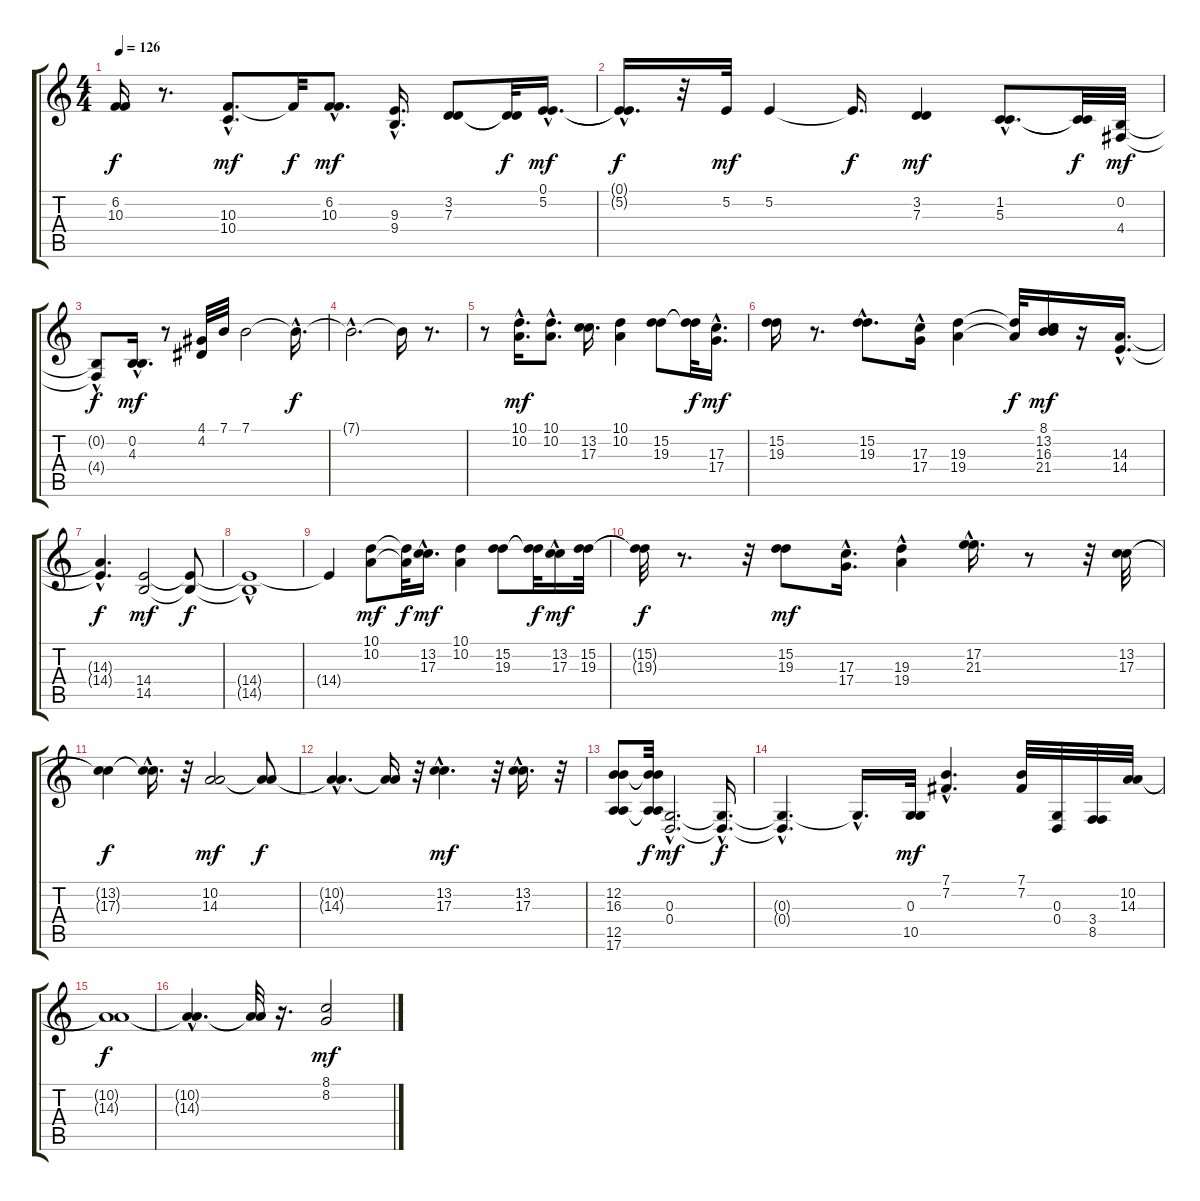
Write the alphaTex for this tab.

\track "" {instrument tenorsax}
\staff {score tabs}
\tuning (E4 B3 G3 D3 A2 E2) {hide}
\ts (4 4)
\tempo 126
\clef g2
\ks c
(6.2{t} 10.3{t}).16{dy f} r.8{d} (10.3{hac} 10.4{hac}).8{d dy mf} 10.3{t}.32{dy f} (6.2{hac} 10.3{hac}).8{d dy mf} (9.3{hac} 9.4{hac}).16{d} (3.2 7.3).8 (3.2{t} 7.3{t}).32{dy f} (0.1{hac} 5.2{hac}).16{d dy mf} |
(0.1{hac t} 5.2{hac t}).16{d dy f} r.32 5.2.32{dy mf} 5.2.4 5.2{t}.16{d dy f} (3.2 7.3).4{dy mf} (1.2{hac} 5.3{hac}).8{d} (1.2{t} 5.3{t}).32{dy f} (0.2 4.4).32{dy mf} |
(0.2{t} 4.4{hac t}).8{dy f} (0.2{hac} 4.3{hac}).16{d dy mf} r.8 (4.1 4.2).32 7.1.32 7.1.2 7.1{hac t}.16{d dy f} |
7.1{hac t}.2{d} 7.1{t}.16 r.8{d} |
r.8 (10.1{hac} 10.2).16{d dy mf} (10.1{hac} 10.2{hac}).8{d} (13.2 17.3).16{d} (10.1 10.2).4 (15.2 19.3).8 (15.2{t} 19.3{t}).32{dy f} (17.3{hac} 17.4{hac}).16{d dy mf} |
(15.2 19.3).16 r.8{d} (15.2{hac} 19.3{hac}).8{d} (17.3 17.4{hac}).16 (19.3 19.4).4 (19.3{t} 19.4{t}).32{dy f} (8.1 13.2 16.3 21.4).16{dy mf} r.16 (14.3{hac} 14.4{hac}).16{d} |
(14.3{hac t} 14.4{hac t}).4{d dy f} (14.4 14.5).2{dy mf} (14.4{t} 14.5{t}).8{dy f} |
(14.4{t} 14.5{hac t}).1 |
14.4{t}.4 (10.1 10.2).8{dy mf} (10.1{t} 10.2{t}).32{dy f} (13.2{hac} 17.3{hac}).16{d dy mf} (10.1 10.2).4 (15.2 19.3).8 (15.2{t} 19.3{t}).32{dy f} (13.2{hac} 17.3{hac}).16{dy mf} (15.2 19.3).32 |
(15.2{t} 19.3{t}).32{dy f} r.8{d} r.32 (15.2 19.3).8{dy mf} (17.3{hac} 17.4{hac}).16{d} (19.3 19.4{hac}).4 (17.2{hac} 21.3{hac}).16{d} r.8 r.32 (13.2 17.3).32 |
(13.2{t} 17.3{t}).4{dy f} (13.2{hac t} 17.3{hac t}).16{d} r.32 (10.2 14.3).2{dy mf} (10.2{t} 14.3{t}).8{dy f} |
(10.2{hac t} 14.3{hac t}).4{d} (10.2{t} 14.3{t}).16 r.32 (13.2{hac} 17.3{hac}).4{d dy mf} r.32 (13.2{hac} 17.3{hac}).16{d} r.32 |
(12.2 16.3 12.5 17.6).8 (12.2{t} 16.3{t} 12.5{t} 17.6{t}).32{dy f} (0.3{hac} 0.4{hac}).2{d dy mf} (0.3{hac t} 0.4{hac t}).16{d dy f} |
(0.3{hac t} 0.4{hac t}).4{d} 0.3{hac t}.16{d} (0.3 10.5).32{dy mf} (7.1{hac} 7.2).4{d} (7.1 7.2).32 (0.3 0.4).32 (3.4 8.5).32 (10.2 14.3).32 |
(10.2{t} 14.3{t}).1{dy f} |
(10.2{hac t} 14.3{hac t}).4{d} (10.2{t} 14.3{t}).32 r.16{d} (8.1 8.2).2{dy mf}
